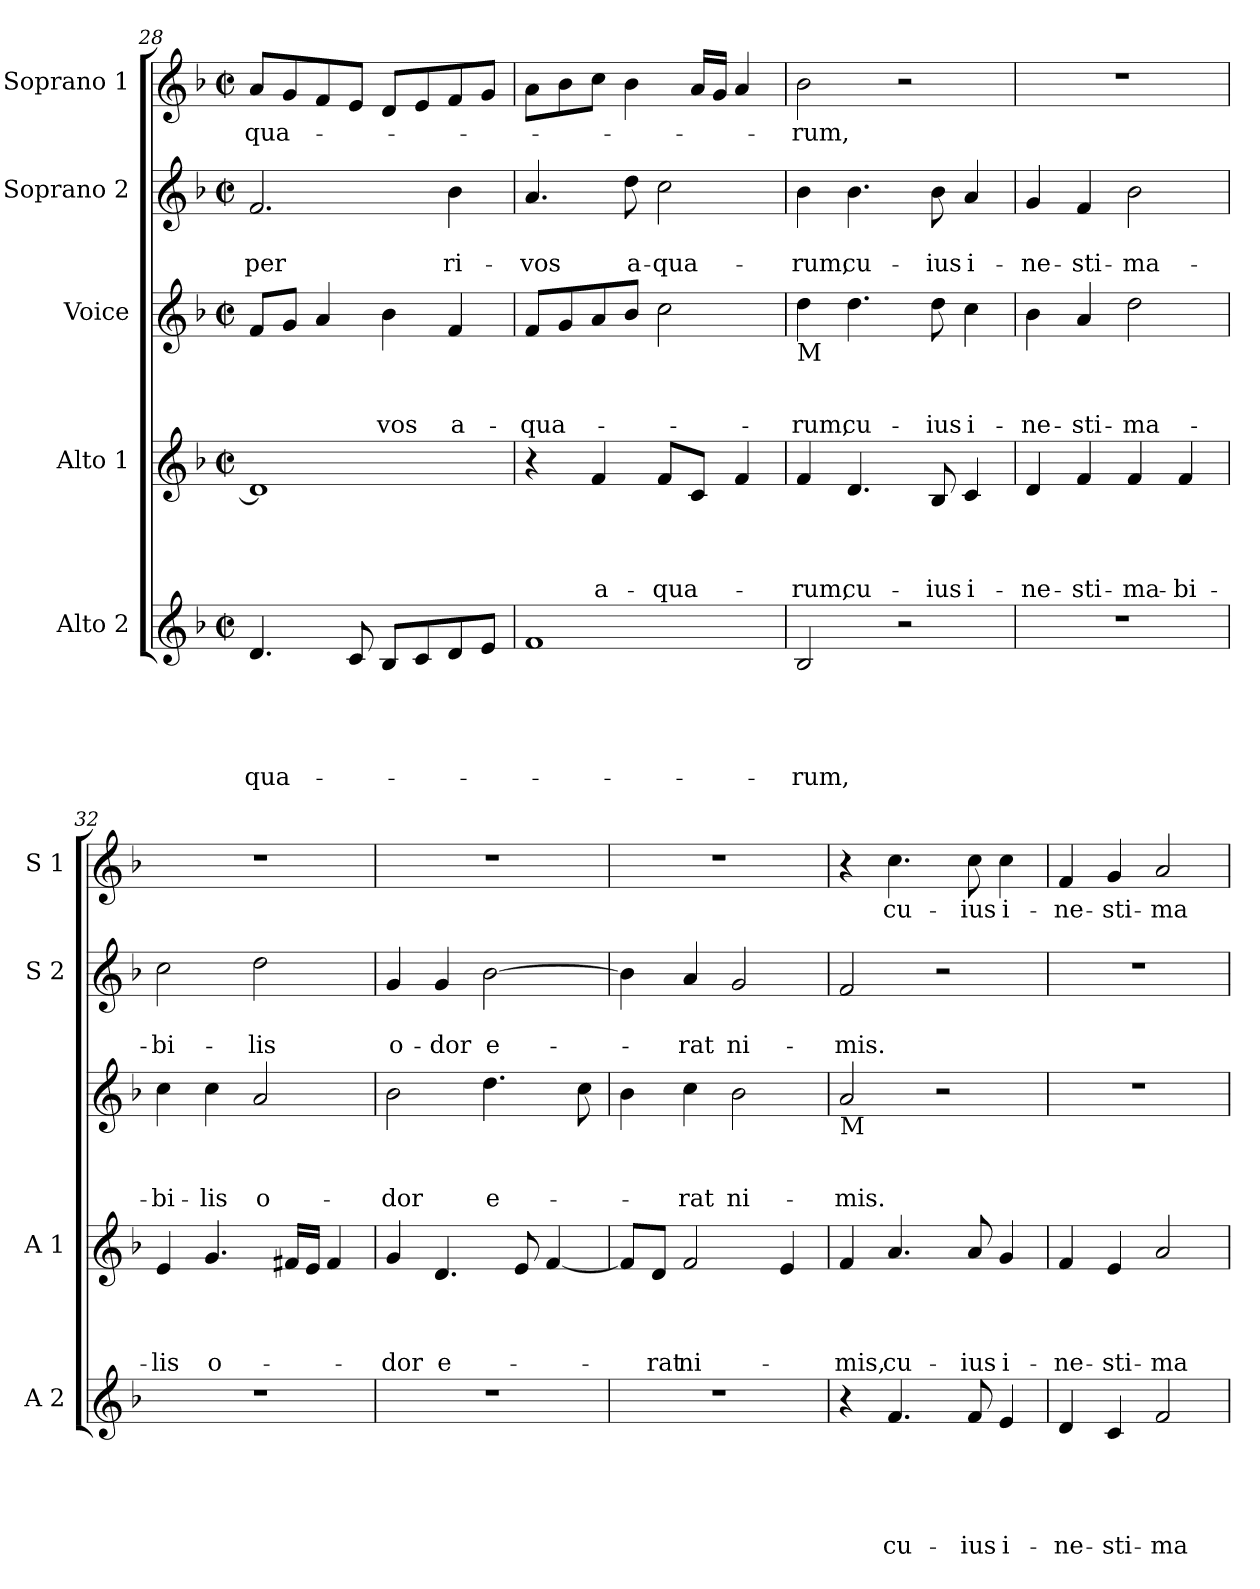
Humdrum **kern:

**kern	**text	**text	**text	**text	**text	**kern	**text	**text	**text	**text	**kern	**text	**text	**text	**kern	**text	**text	**kern	**text
*part5	*part5	*part5	*part5	*part5	*part5	*part4	*part4	*part4	*part4	*part4	*part3	*part3	*part3	*part3	*part2	*part2	*part2	*part1	*part1
*staff5	*staff5	*staff5	*staff5	*staff5	*staff5	*staff4	*staff4	*staff4	*staff4	*staff4	*staff3	*staff3	*staff3	*staff3	*staff2	*staff2	*staff2	*staff1	*staff1
*I"Alto 2	*	*	*	*	*	*I"Alto 1	*	*	*	*	*I"Voice	*	*	*	*I"Soprano 2	*	*	*I"Soprano 1	*
*I'A 2	*	*	*	*	*	*I'A 1	*	*	*	*	*	*	*	*	*I'S 2	*	*	*I'S 1	*
*clefG2	*	*	*	*	*	*clefG2	*	*	*	*	*clefG2	*	*	*	*clefG2	*	*	*clefG2	*
*k[b-]	*	*	*	*	*	*k[b-]	*	*	*	*	*k[b-]	*	*	*	*k[b-]	*	*	*k[b-]	*
*d:	*	*	*	*	*	*d:	*	*	*	*	*d:	*	*	*	*d:	*	*	*d:	*
*M2/2	*	*	*	*	*	*M2/2	*	*	*	*	*M2/2	*	*	*	*M2/2	*	*	*M2/2	*
*met(c|)	*	*	*	*	*	*met(c|)	*	*	*	*	*met(c|)	*	*	*	*met(c|)	*	*	*met(c|)	*
=28	=28	=28	=28	=28	=28	=28	=28	=28	=28	=28	=28	=28	=28	=28	=28	=28	=28	=28	=28
!	!	!	!	!	!LO:LY:b	!	!	!	!	!	!	!	!	!	!	!	!LO:LY:b	!	!LO:LY:b
4.d/	.	.	.	.	-qua-	1d]	.	.	.	.	8f/L	.	.	.	2.f/	.	-per	8a/L	-qua-
.	.	.	.	.	.	.	.	.	.	.	8g/J	.	.	.	.	.	.	8g/	.
.	.	.	.	.	.	.	.	.	.	.	4a/	.	.	.	.	.	.	8f/	.
8c/	.	.	.	.	.	.	.	.	.	.	.	.	.	.	.	.	.	8e/J	.
!	!	!	!	!	!	!	!	!	!	!	!	!	!	!LO:LY:b	!	!	!	!	!
8B-/L	.	.	.	.	.	.	.	.	.	.	4b-\	.	.	-vos	.	.	.	8d/L	.
8c/	.	.	.	.	.	.	.	.	.	.	.	.	.	.	.	.	.	8e/	.
!	!	!	!	!	!	!	!	!	!	!	!	!	!	!LO:LY:b	!	!	!LO:LY:b	!	!
8d/	.	.	.	.	.	.	.	.	.	.	4f/	.	.	a-	4b-\	.	ri-	8f/	.
8e/J	.	.	.	.	.	.	.	.	.	.	.	.	.	.	.	.	.	8g/J	.
=29	=29	=29	=29	=29	=29	=29	=29	=29	=29	=29	=29	=29	=29	=29	=29	=29	=29	=29	=29
!	!	!	!	!	!	!	!	!	!	!	!	!	!	!LO:LY:b	!	!	!LO:LY:b	!	!
1f	.	.	.	.	.	4r	.	.	.	.	8f/L	.	.	-qua-	4.a/	.	-vos	8a\L	.
.	.	.	.	.	.	.	.	.	.	.	8g/	.	.	.	.	.	.	8b-\	.
!	!	!	!	!	!	!	!	!	!	!LO:LY:b	!	!	!	!	!	!	!	!	!
.	.	.	.	.	.	4f/	.	.	.	a-	8a/	.	.	.	.	.	.	8cc\J	.
!	!	!	!	!	!	!	!	!	!	!	!	!	!	!	!	!	!LO:LY:b	!	!
.	.	.	.	.	.	.	.	.	.	.	8b-/J	.	.	.	8dd\	.	a-	4b-\	.
!	!	!	!	!	!	!	!	!	!	!LO:LY:b	!	!	!	!	!	!	!LO:LY:b	!	!
.	.	.	.	.	.	8f/L	.	.	.	-qua-	2cc\	.	.	.	2cc\	.	-qua-	.	.
.	.	.	.	.	.	8c/J	.	.	.	.	.	.	.	.	.	.	.	16a/LL	.
.	.	.	.	.	.	.	.	.	.	.	.	.	.	.	.	.	.	16g/JJ	.
.	.	.	.	.	.	4f/	.	.	.	.	.	.	.	.	.	.	.	4a/	.
!!LO:PB:g=z
=30	=30	=30	=30	=30	=30	=30	=30	=30	=30	=30	=30	=30	=30	=30	=30	=30	=30	=30	=30
!	!	!	!	!	!	!	!	!	!	!	!LO:TX:b:t=M	!	!	!	!	!	!	!	!
!	!	!	!	!	!LO:LY:b	!	!	!	!	!LO:LY:b	!	!	!	!LO:LY:b	!	!	!LO:LY:b	!	!LO:LY:b
2B-/	.	.	.	.	-rum,	4f/	.	.	.	-rum,	4dd\	.	.	-rum,	4b-\	.	-rum,	2b-\	-rum,
!	!	!	!	!	!	!	!	!	!	!LO:LY:b	!	!	!	!LO:LY:b	!	!	!LO:LY:b	!	!
.	.	.	.	.	.	4.d/	.	.	.	cu-	4.dd\	.	.	cu-	4.b-\	.	cu-	.	.
2r	.	.	.	.	.	.	.	.	.	.	.	.	.	.	.	.	.	2r	.
!	!	!	!	!	!	!	!	!	!	!LO:LY:b	!	!	!	!LO:LY:b	!	!	!LO:LY:b	!	!
.	.	.	.	.	.	8B-/	.	.	.	-ius	8dd\	.	.	-ius	8b-\	.	-ius	.	.
!	!	!	!	!	!	!	!	!	!	!LO:LY:b	!	!	!	!LO:LY:b	!	!	!LO:LY:b	!	!
.	.	.	.	.	.	4c/	.	.	.	i-	4cc\	.	.	i-	4a/	.	i-	.	.
=31	=31	=31	=31	=31	=31	=31	=31	=31	=31	=31	=31	=31	=31	=31	=31	=31	=31	=31	=31
!	!	!	!	!	!	!	!	!	!	!LO:LY:b	!	!	!	!LO:LY:b	!	!	!LO:LY:b	!	!
1r	.	.	.	.	.	4d/	.	.	.	-ne-	4b-\	.	.	-ne-	4g/	.	-ne-	1r	.
!	!	!	!	!	!	!	!	!	!	!LO:LY:b	!	!	!	!LO:LY:b	!	!	!LO:LY:b	!	!
.	.	.	.	.	.	4f/	.	.	.	-sti-	4a/	.	.	-sti-	4f/	.	-sti-	.	.
!	!	!	!	!	!	!	!	!	!	!LO:LY:b	!	!	!	!LO:LY:b	!	!	!LO:LY:b	!	!
.	.	.	.	.	.	4f/	.	.	.	-ma-	2dd\	.	.	-ma-	2b-\	.	-ma-	.	.
!	!	!	!	!	!	!	!	!	!	!LO:LY:b	!	!	!	!	!	!	!	!	!
.	.	.	.	.	.	4f/	.	.	.	-bi-	.	.	.	.	.	.	.	.	.
=32	=32	=32	=32	=32	=32	=32	=32	=32	=32	=32	=32	=32	=32	=32	=32	=32	=32	=32	=32
!	!	!	!	!	!	!	!	!	!	!LO:LY:b	!	!	!	!LO:LY:b	!	!	!LO:LY:b	!	!
1r	.	.	.	.	.	4e/	.	.	.	-lis	4cc\	.	.	-bi-	2cc\	.	-bi-	1r	.
!	!	!	!	!	!	!	!	!	!	!LO:LY:b	!	!	!	!LO:LY:b	!	!	!	!	!
.	.	.	.	.	.	4.g/	.	.	.	o-	4cc\	.	.	-lis	.	.	.	.	.
!	!	!	!	!	!	!	!	!	!	!	!	!	!	!LO:LY:b	!	!	!LO:LY:b	!	!
.	.	.	.	.	.	.	.	.	.	.	2a/	.	.	o-	2dd\	.	-lis	.	.
.	.	.	.	.	.	16f#X/LL	.	.	.	.	.	.	.	.	.	.	.	.	.
.	.	.	.	.	.	16e/JJ	.	.	.	.	.	.	.	.	.	.	.	.	.
.	.	.	.	.	.	4f#/	.	.	.	.	.	.	.	.	.	.	.	.	.
=33	=33	=33	=33	=33	=33	=33	=33	=33	=33	=33	=33	=33	=33	=33	=33	=33	=33	=33	=33
!	!	!	!	!	!	!	!	!	!	!LO:LY:b	!	!	!	!LO:LY:b	!	!	!LO:LY:b	!	!
1r	.	.	.	.	.	4g/	.	.	.	-dor	2b-\	.	.	-dor	4g/	.	o-	1r	.
!	!	!	!	!	!	!	!	!	!	!LO:LY:b	!	!	!	!	!	!	!LO:LY:b	!	!
.	.	.	.	.	.	4.d/	.	.	.	e-	.	.	.	.	4g/	.	-dor	.	.
!	!	!	!	!	!	!	!	!	!	!	!	!	!	!LO:LY:b	!	!	!LO:LY:b	!	!
.	.	.	.	.	.	.	.	.	.	.	4.dd\	.	.	e-	[2b-\	.	e-	.	.
.	.	.	.	.	.	8e/	.	.	.	.	.	.	.	.	.	.	.	.	.
.	.	.	.	.	.	[4f/	.	.	.	.	.	.	.	.	.	.	.	.	.
.	.	.	.	.	.	.	.	.	.	.	8cc\	.	.	.	.	.	.	.	.
=34	=34	=34	=34	=34	=34	=34	=34	=34	=34	=34	=34	=34	=34	=34	=34	=34	=34	=34	=34
1r	.	.	.	.	.	8f/L]	.	.	.	.	4b-\	.	.	.	4b-\]	.	.	1r	.
!	!	!	!	!	!	!	!	!	!	!LO:LY:b	!	!	!	!	!	!	!	!	!
.	.	.	.	.	.	8d/J	.	.	.	-rat	.	.	.	.	.	.	.	.	.
!	!	!	!	!	!	!	!	!	!	!LO:LY:b	!	!	!	!LO:LY:b	!	!	!LO:LY:b	!	!
.	.	.	.	.	.	2f/	.	.	.	ni-	4cc\	.	.	-rat	4a/	.	-rat	.	.
!	!	!	!	!	!	!	!	!	!	!	!	!	!	!LO:LY:b	!	!	!LO:LY:b	!	!
.	.	.	.	.	.	.	.	.	.	.	2b-\	.	.	ni-	2g/	.	ni-	.	.
.	.	.	.	.	.	4e/	.	.	.	.	.	.	.	.	.	.	.	.	.
!!LO:LB:g=z
=35	=35	=35	=35	=35	=35	=35	=35	=35	=35	=35	=35	=35	=35	=35	=35	=35	=35	=35	=35
!	!	!	!	!	!	!	!	!	!	!	!LO:TX:b:t=M	!	!	!	!	!	!	!	!
!	!	!	!	!	!	!	!	!	!	!LO:LY:b	!	!	!	!LO:LY:b	!	!	!LO:LY:b	!	!
4r	.	.	.	.	.	4f/	.	.	.	-mis,	2a/	.	.	-mis.	2f/	.	-mis.	4r	.
!	!	!	!	!	!LO:LY:b	!	!	!	!	!LO:LY:b	!	!	!	!	!	!	!	!	!LO:LY:b
4.f/	.	.	.	.	cu-	4.a/	.	.	.	cu-	.	.	.	.	.	.	.	4.cc\	cu-
.	.	.	.	.	.	.	.	.	.	.	2r	.	.	.	2r	.	.	.	.
!	!	!	!	!	!LO:LY:b	!	!	!	!	!LO:LY:b	!	!	!	!	!	!	!	!	!LO:LY:b
8f/	.	.	.	.	-ius	8a/	.	.	.	-ius	.	.	.	.	.	.	.	8cc\	-ius
!	!	!	!	!	!LO:LY:b	!	!	!	!	!LO:LY:b	!	!	!	!	!	!	!	!	!LO:LY:b
4e/	.	.	.	.	i-	4g/	.	.	.	i-	.	.	.	.	.	.	.	4cc\	i-
=36	=36	=36	=36	=36	=36	=36	=36	=36	=36	=36	=36	=36	=36	=36	=36	=36	=36	=36	=36
!	!	!	!	!	!LO:LY:b	!	!	!	!	!LO:LY:b	!	!	!	!	!	!	!	!	!LO:LY:b
4d/	.	.	.	.	-ne-	4f/	.	.	.	-ne-	1r	.	.	.	1r	.	.	4f/	-ne-
!	!	!	!	!	!LO:LY:b	!	!	!	!	!LO:LY:b	!	!	!	!	!	!	!	!	!LO:LY:b
4c/	.	.	.	.	-sti-	4e/	.	.	.	-sti-	.	.	.	.	.	.	.	4g/	-sti-
!	!	!	!	!	!LO:LY:b	!	!	!	!	!LO:LY:b	!	!	!	!	!	!	!	!	!LO:LY:b
2f/	.	.	.	.	-ma-	2a/	.	.	.	-ma-	.	.	.	.	.	.	.	2a/	-ma-
=	=	=	=	=	=	=	=	=	=	=	=	=	=	=	=	=	=	=	=
*-	*-	*-	*-	*-	*-	*-	*-	*-	*-	*-	*-	*-	*-	*-	*-	*-	*-	*-	*-
